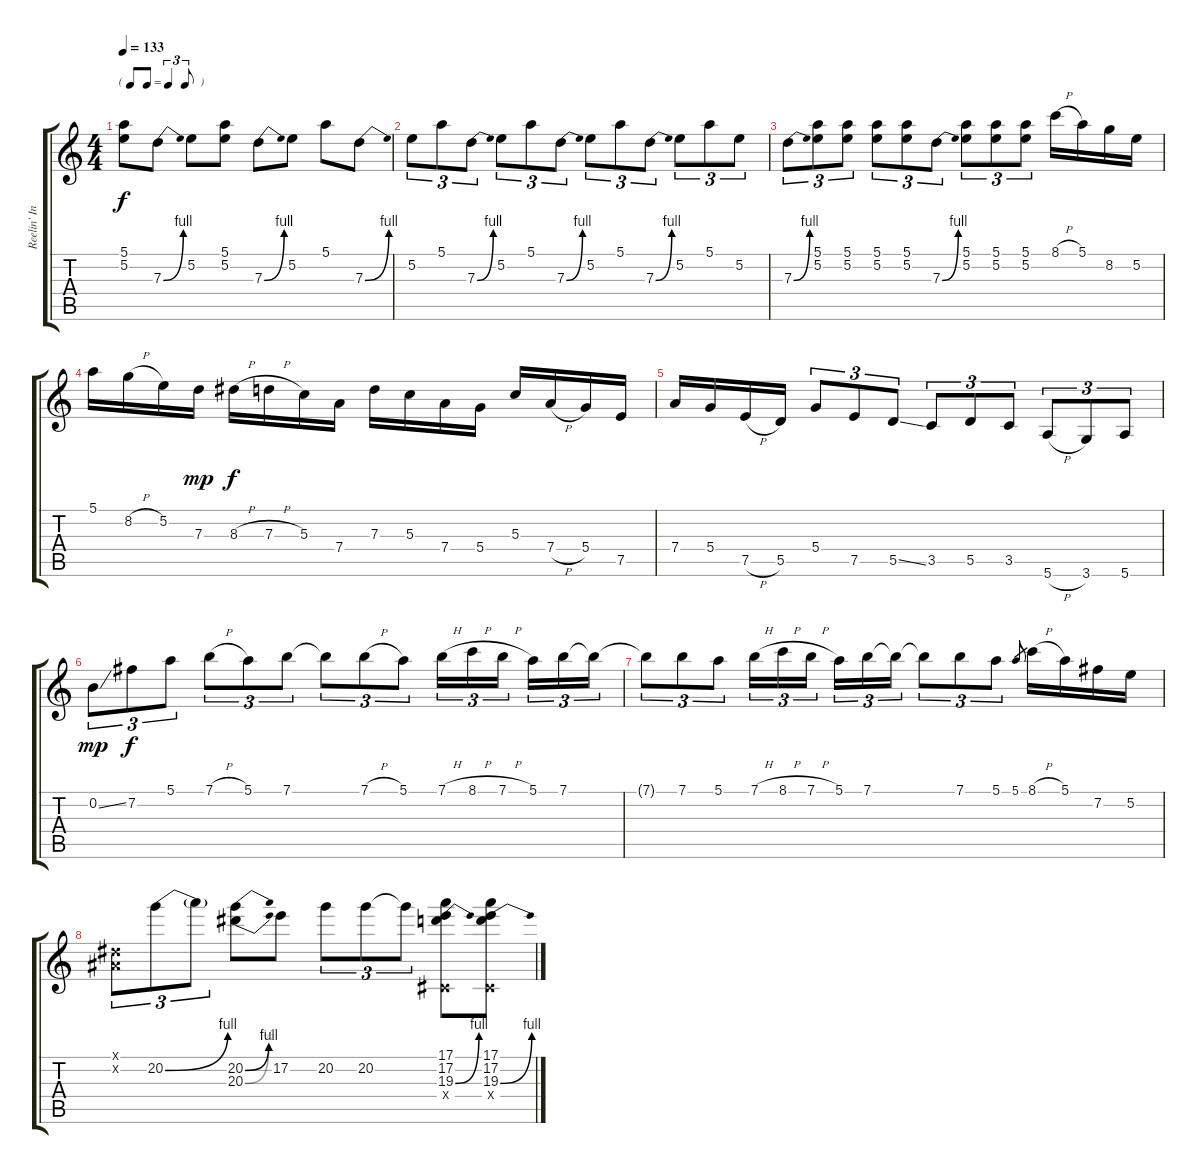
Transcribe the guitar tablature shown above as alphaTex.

\track ("Reelin' In The Years" "Reelin' In") {instrument overdrivenguitar}
\staff {score tabs}
\tuning (E4 B3 G3 D3 A2 E2) {hide}
\ts (4 4)
\tf triplet8th
\tempo 133
\clef g2
\ks c
(5.1 5.2).8{dy f} 7.3{be (bend 0 0 60 4)}.8 5.2.8 (5.1 5.2).8 7.3{be (bend 0 0 60 4)}.8 5.2.8 5.1.8 7.3{be (bend 0 0 60 4)}.8 |
5.2.8{tu (3 2) volume 13} 5.1.8{tu (3 2)} 7.3{be (bend 0 0 60 4)}.8{tu (3 2)} 5.2.8{tu (3 2)} 5.1.8{tu (3 2)} 7.3{be (bend 0 0 60 4)}.8{tu (3 2)} 5.2.8{tu (3 2)} 5.1.8{tu (3 2)} 7.3{be (bend 0 0 60 4)}.8{tu (3 2)} 5.2.8{tu (3 2)} 5.1.8{tu (3 2)} 5.2.8{tu (3 2)} |
7.3{be (bend 0 0 60 4)}.8{tu (3 2)} (5.1 5.2).8{tu (3 2)} (5.1 5.2).8{tu (3 2)} (5.1 5.2).8{tu (3 2)} (5.1 5.2).8{tu (3 2)} 7.3{be (bend 0 0 60 4)}.8{tu (3 2)} (5.1 5.2).8{tu (3 2)} (5.1 5.2).8{tu (3 2)} (5.1 5.2).8{tu (3 2)} 8.1{h}.16 5.1.16 8.2.16 5.2.16 |
5.1.16{volume 10} 8.2{h}.16 5.2.16 7.3.16{dy mp} 8.3{h}.16{dy f} 7.3{h}.16 5.3.16 7.4.16 7.3.16 5.3.16 7.4.16 5.4.16 5.3.16 7.4{h}.16 5.4.16 7.5.16 |
7.4.16 5.4.16 7.5{h}.16 5.5.16 5.4.8{tu (3 2)} 7.5.8{tu (3 2)} 5.5{ss}.8{tu (3 2)} 3.5.8{tu (3 2)} 5.5.8{tu (3 2)} 3.5.8{tu (3 2)} 5.6{h}.8{tu (3 2)} 3.6.8{tu (3 2)} 5.6.8{tu (3 2)} |
0.2{ss}.8{tu (3 2) dy mp volume 6} 7.2.8{tu (3 2) dy f} 5.1.8{tu (3 2)} 7.1{h}.8{tu (3 2)} 5.1.8{tu (3 2)} 7.1.8{tu (3 2)} 7.1{t}.8{tu (3 2)} 7.1{h}.8{tu (3 2)} 5.1.8{tu (3 2)} 7.1{h}.16{tu (3 2)} 8.1{h}.16{tu (3 2)} 7.1{h}.16{tu (3 2)} 5.1.16{tu (3 2)} 7.1.16{tu (3 2)} 7.1{t}.16{tu (3 2)} |
7.1{t}.8{tu (3 2)} 7.1.8{tu (3 2)} 5.1.8{tu (3 2)} 7.1{h}.16{tu (3 2)} 8.1{h}.16{tu (3 2)} 7.1{h}.16{tu (3 2)} 5.1.16{tu (3 2)} 7.1.16{tu (3 2)} 7.1{t}.16{tu (3 2)} 7.1{t}.8{tu (3 2)} 7.1.8{tu (3 2)} 5.1.8{tu (3 2)} 5.1.8{gr} 8.1{h}.16 5.1.16 7.2.16 5.2.16 |
(-1.1{x} -1.2{x}).8{tu (3 2) volume 5} 20.2{be (bend 0 0 60 4)}.8{tu (3 2)} 20.2{t}.8{tu (3 2)} (20.2{be (bend 0 0 60 4)} 20.3{be (bend 0 0 60 2)}).8 17.2.8 20.2.8{tu (3 2)} 20.2.8{tu (3 2)} 20.2{t}.8{tu (3 2)} (17.1 17.2 19.3{be (bend 0 0 60 4)} -1.4{x}).8 (17.1 17.2 19.3{be (bend 0 0 60 4)} -1.4{x}).8
